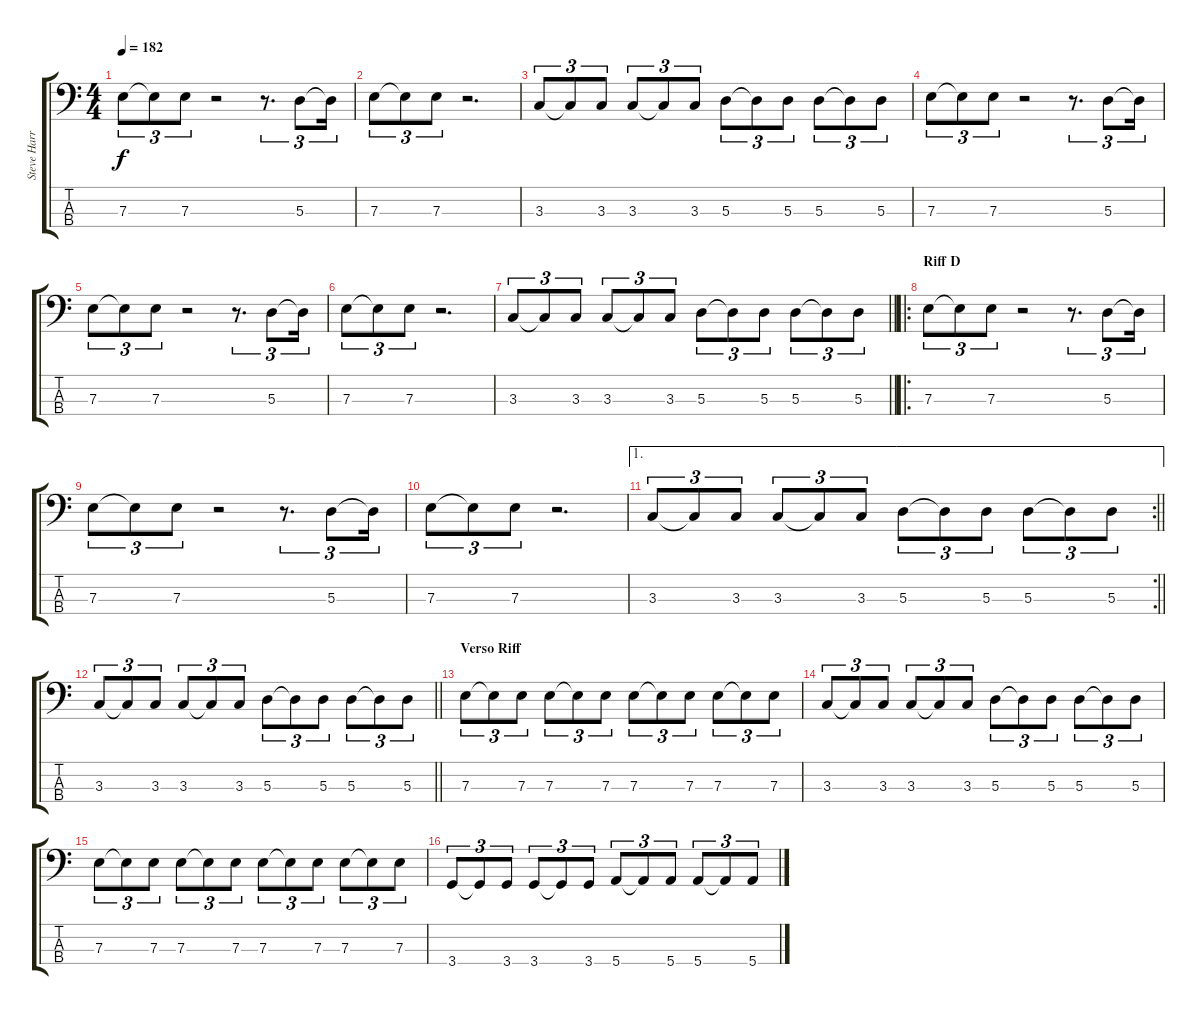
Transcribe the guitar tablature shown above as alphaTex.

\track ("Steve Harris" "Steve Harr") {instrument electricbassfinger}
\staff {score tabs}
\tuning (G2 D2 A1 E1) {hide}
\ts (4 4)
\tempo 182
\clef f4
\ks c
7.3.8{tu (3 2) dy f} 7.3{t}.8{tu (3 2)} 7.3.8{tu (3 2)} r.2 r.8{d tu (3 2)} 5.3.8{tu (3 2)} 5.3{t}.16{tu (3 2)} |
7.3.8{tu (3 2)} 7.3{t}.8{tu (3 2)} 7.3.8{tu (3 2)} r.2{d} |
3.3.8{tu (3 2)} 3.3{t}.8{tu (3 2)} 3.3.8{tu (3 2)} 3.3.8{tu (3 2)} 3.3{t}.8{tu (3 2)} 3.3.8{tu (3 2)} 5.3.8{tu (3 2)} 5.3{t}.8{tu (3 2)} 5.3.8{tu (3 2)} 5.3.8{tu (3 2)} 5.3{t}.8{tu (3 2)} 5.3.8{tu (3 2)} |
7.3.8{tu (3 2)} 7.3{t}.8{tu (3 2)} 7.3.8{tu (3 2)} r.2 r.8{d tu (3 2)} 5.3.8{tu (3 2)} 5.3{t}.16{tu (3 2)} |
7.3.8{tu (3 2)} 7.3{t}.8{tu (3 2)} 7.3.8{tu (3 2)} r.2 r.8{d tu (3 2)} 5.3.8{tu (3 2)} 5.3{t}.16{tu (3 2)} |
7.3.8{tu (3 2)} 7.3{t}.8{tu (3 2)} 7.3.8{tu (3 2)} r.2{d} |
\barLineRight lightlight
3.3.8{tu (3 2)} 3.3{t}.8{tu (3 2)} 3.3.8{tu (3 2)} 3.3.8{tu (3 2)} 3.3{t}.8{tu (3 2)} 3.3.8{tu (3 2)} 5.3.8{tu (3 2)} 5.3{t}.8{tu (3 2)} 5.3.8{tu (3 2)} 5.3.8{tu (3 2)} 5.3{t}.8{tu (3 2)} 5.3.8{tu (3 2)} |
\ro
\section ("" "Riff D")
7.3.8{tu (3 2)} 7.3{t}.8{tu (3 2)} 7.3.8{tu (3 2)} r.2 r.8{d tu (3 2)} 5.3.8{tu (3 2)} 5.3{t}.16{tu (3 2)} |
7.3.8{tu (3 2)} 7.3{t}.8{tu (3 2)} 7.3.8{tu (3 2)} r.2 r.8{d tu (3 2)} 5.3.8{tu (3 2)} 5.3{t}.16{tu (3 2)} |
7.3.8{tu (3 2)} 7.3{t}.8{tu (3 2)} 7.3.8{tu (3 2)} r.2{d} |
\ae 1
\rc 2
\barLineRight lightlight
3.3.8{tu (3 2)} 3.3{t}.8{tu (3 2)} 3.3.8{tu (3 2)} 3.3.8{tu (3 2)} 3.3{t}.8{tu (3 2)} 3.3.8{tu (3 2)} 5.3.8{tu (3 2)} 5.3{t}.8{tu (3 2)} 5.3.8{tu (3 2)} 5.3.8{tu (3 2)} 5.3{t}.8{tu (3 2)} 5.3.8{tu (3 2)} |
\barLineRight lightlight
3.3.8{tu (3 2)} 3.3{t}.8{tu (3 2)} 3.3.8{tu (3 2)} 3.3.8{tu (3 2)} 3.3{t}.8{tu (3 2)} 3.3.8{tu (3 2)} 5.3.8{tu (3 2)} 5.3{t}.8{tu (3 2)} 5.3.8{tu (3 2)} 5.3.8{tu (3 2)} 5.3{t}.8{tu (3 2)} 5.3.8{tu (3 2)} |
\section ("" "Verso Riff")
7.3.8{tu (3 2)} 7.3{t}.8{tu (3 2)} 7.3.8{tu (3 2)} 7.3.8{tu (3 2)} 7.3{t}.8{tu (3 2)} 7.3.8{tu (3 2)} 7.3.8{tu (3 2)} 7.3{t}.8{tu (3 2)} 7.3.8{tu (3 2)} 7.3.8{tu (3 2)} 7.3{t}.8{tu (3 2)} 7.3.8{tu (3 2)} |
3.3.8{tu (3 2)} 3.3{t}.8{tu (3 2)} 3.3.8{tu (3 2)} 3.3.8{tu (3 2)} 3.3{t}.8{tu (3 2)} 3.3.8{tu (3 2)} 5.3.8{tu (3 2)} 5.3{t}.8{tu (3 2)} 5.3.8{tu (3 2)} 5.3.8{tu (3 2)} 5.3{t}.8{tu (3 2)} 5.3.8{tu (3 2)} |
7.3.8{tu (3 2)} 7.3{t}.8{tu (3 2)} 7.3.8{tu (3 2)} 7.3.8{tu (3 2)} 7.3{t}.8{tu (3 2)} 7.3.8{tu (3 2)} 7.3.8{tu (3 2)} 7.3{t}.8{tu (3 2)} 7.3.8{tu (3 2)} 7.3.8{tu (3 2)} 7.3{t}.8{tu (3 2)} 7.3.8{tu (3 2)} |
3.4.8{tu (3 2)} 3.4{t}.8{tu (3 2)} 3.4.8{tu (3 2)} 3.4.8{tu (3 2)} 3.4{t}.8{tu (3 2)} 3.4.8{tu (3 2)} 5.4.8{tu (3 2)} 5.4{t}.8{tu (3 2)} 5.4.8{tu (3 2)} 5.4.8{tu (3 2)} 5.4{t}.8{tu (3 2)} 5.4.8{tu (3 2)}
